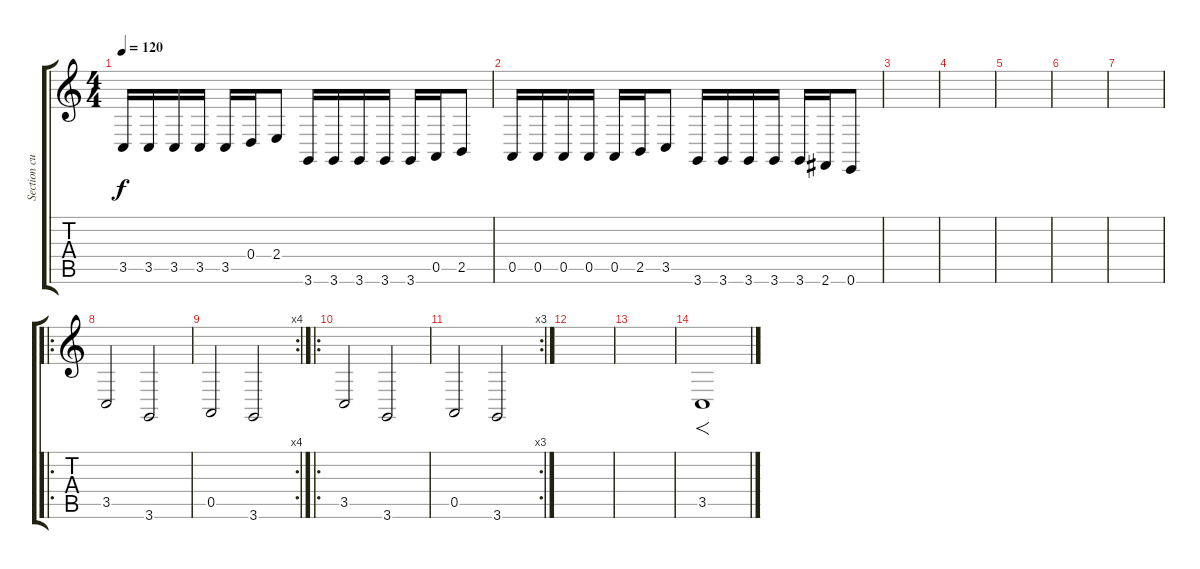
\track ("Section cuivre ( trombone )" "Section cu") {instrument trombone}
\staff {score tabs}
\tuning (E4 B3 G3 D3 A2 E2) {hide}
\ts (4 4)
\tempo 120
\clef g2
\ks c
3.5.16{dy f} 3.5.16 3.5.16 3.5.16 3.5.16 0.4.16 2.4.8 3.6.16 3.6.16 3.6.16 3.6.16 3.6.16 0.5.16 2.5.8 |
0.5.16 0.5.16 0.5.16 0.5.16 0.5.16 2.5.16 3.5.8 3.6.16 3.6.16 3.6.16 3.6.16 3.6.16 2.6.16 0.6.8 |
|
|
|
|
|
\ro
3.5.2 3.6.2 |
\rc 4
0.5.2 3.6.2 |
\ro
3.5.2 3.6.2 |
\rc 3
0.5.2 3.6.2 |
|
|
3.5.1{f}
